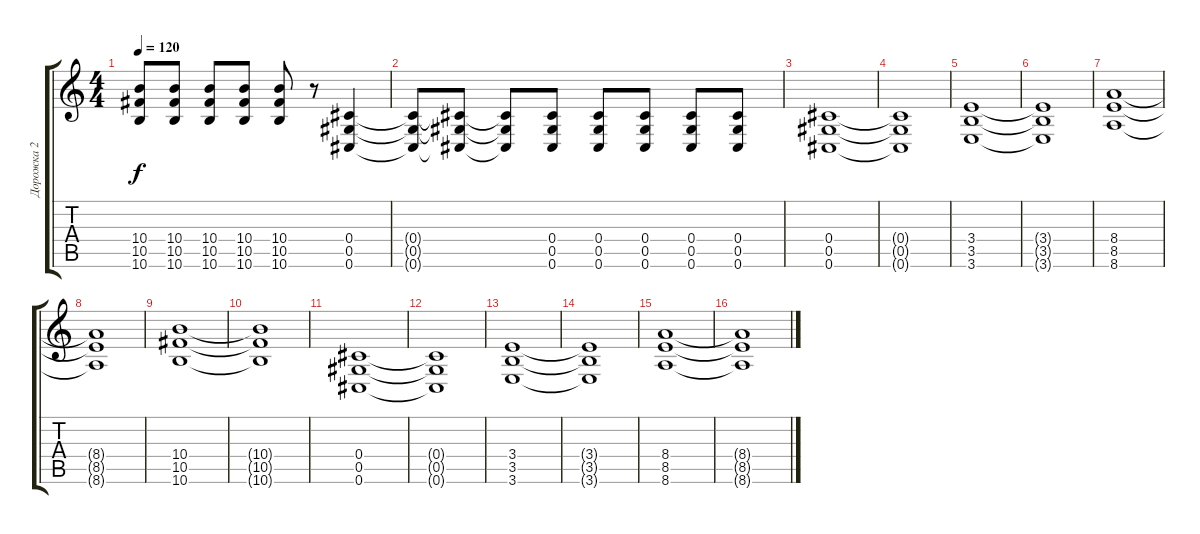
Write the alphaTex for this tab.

\track ("Дорожка 2" "Дорожка 2") {instrument acousticguitarsteel}
\staff {score tabs}
\tuning (Eb4 Bb3 Gb3 Db3 Ab2 Db2) {hide}
\ts (4 4)
\tempo 120
\clef g2
\ks c
(10.4 10.5 10.6).8{dy f} (10.4 10.5 10.6).8 (10.4 10.5 10.6).8 (10.4 10.5 10.6).8 (10.4 10.5 10.6).8 r.8 (0.4 0.5 0.6).4 |
(0.4{t} 0.5{t} 0.6{t}).8 (0.4{t} 0.5{t} 0.6{t}).8 (0.4{t} 0.5{t} 0.6{t}).8 (0.4 0.5 0.6).8 (0.4 0.5 0.6).8 (0.4 0.5 0.6).8 (0.4 0.5 0.6).8 (0.4 0.5 0.6).8 |
(0.4 0.5 0.6).1 |
(0.4{t} 0.5{t} 0.6{t}).1 |
(3.4 3.5 3.6).1 |
(3.4{t} 3.5{t} 3.6{t}).1 |
(8.4 8.5 8.6).1 |
(8.4{t} 8.5{t} 8.6{t}).1 |
(10.4 10.5 10.6).1 |
(10.4{t} 10.5{t} 10.6{t}).1 |
(0.4 0.5 0.6).1 |
(0.4{t} 0.5{t} 0.6{t}).1 |
(3.4 3.5 3.6).1 |
(3.4{t} 3.5{t} 3.6{t}).1 |
(8.4 8.5 8.6).1 |
(8.4{t} 8.5{t} 8.6{t}).1
